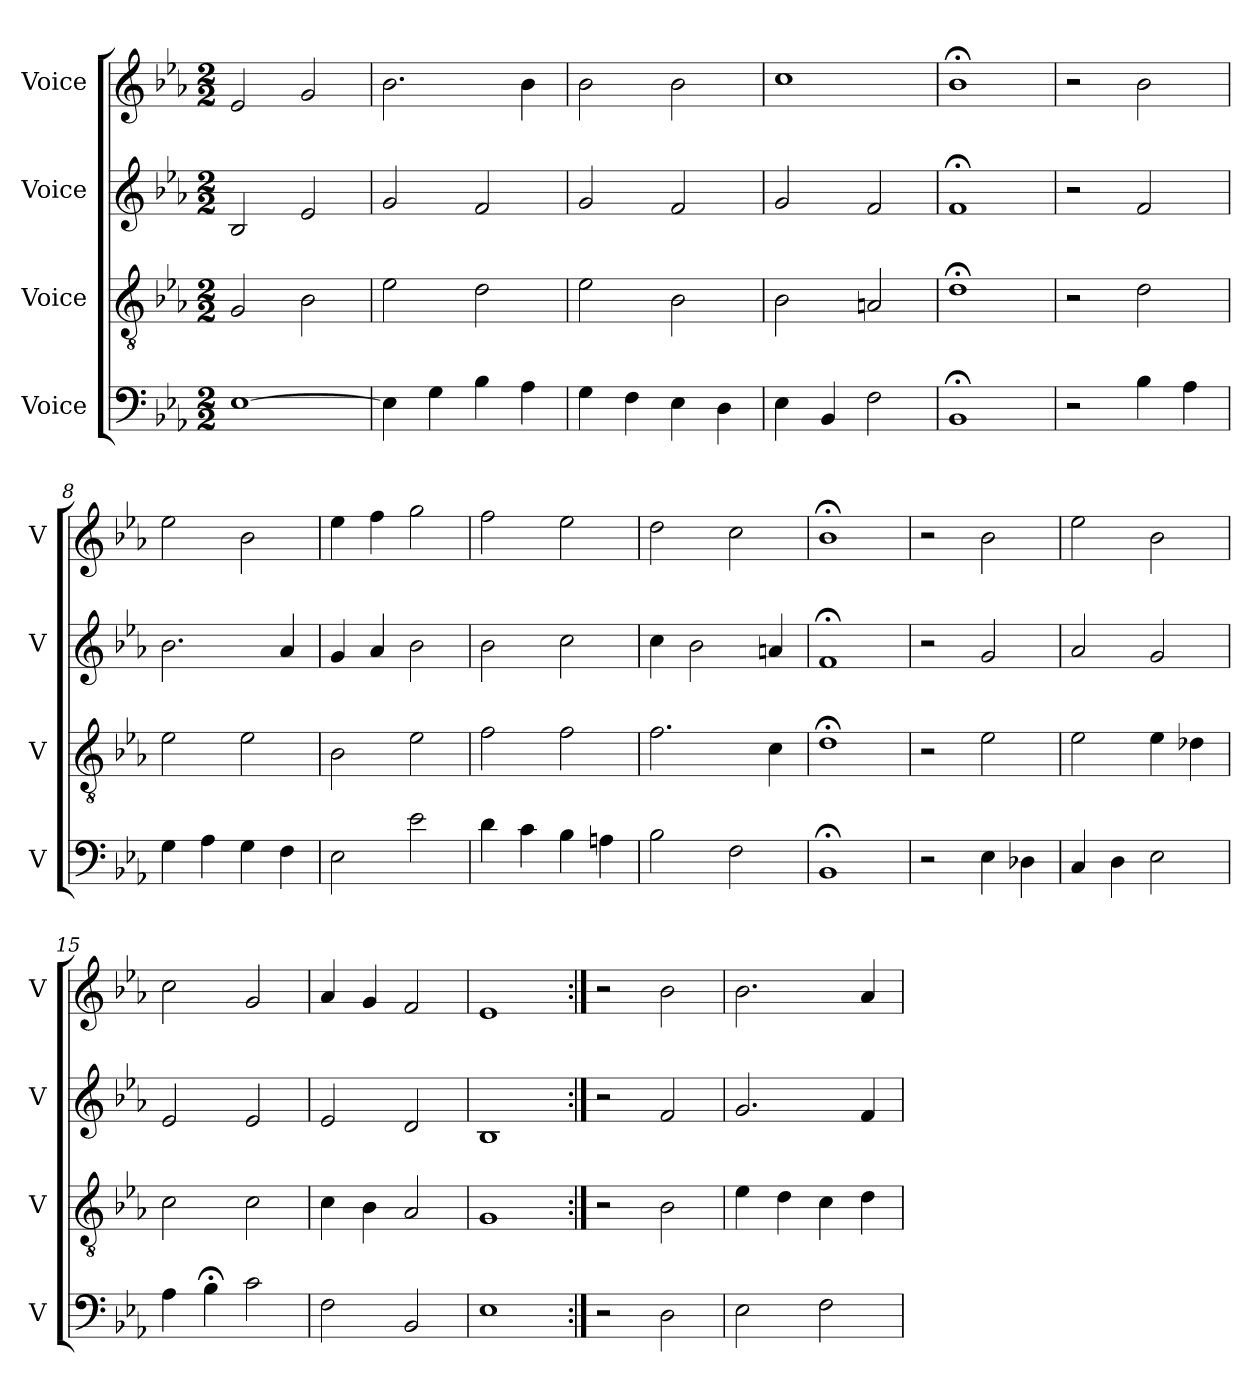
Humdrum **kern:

**kern	**kern	**kern	**kern
*part4	*part3	*part2	*part1
*staff4	*staff3	*staff2	*staff1
*I"Voice	*I"Voice	*I"Voice	*I"Voice
*I'V	*I'V	*I'V	*I'V
*clefF4	*clefGv2	*clefG2	*clefG2
*k[b-e-a-]	*k[b-e-a-]	*k[b-e-a-]	*k[b-e-a-]
*M2/2	*M2/2	*M2/2	*M2/2
=	=	=	=
[1E-	2G	2B-	2e-
.	2B-	2e-	2g
=3	=3	=3	=3
4E-]	2e-	2g	2.b-
4G	.	.	.
4B-	2d	2f	.
4A-	.	.	4b-
=4	=4	=4	=4
4G	2e-	2g	2b-
4F	.	.	.
4E-	2B-	2f	2b-
4D	.	.	.
=5	=5	=5	=5
4E-	2B-	2g	1cc
4BB-	.	.	.
2F	2An	2f	.
=6	=6	=6	=6
1BB-;<	1d;<	1f;<	1b-;<
=7	=7	=7	=7
2r	2r	2r	2r
4B-	2d	2f	2b-
4A-	.	.	.
=8	=8	=8	=8
4G	2e-	2.b-	2ee-
4A-	.	.	.
4G	2e-	.	2b-
4F	.	4a-	.
=9	=9	=9	=9
2E-	2B-	4g	4ee-
.	.	4a-	4ff
2e-	2e-	2b-	2gg
=10	=10	=10	=10
4d	2f	2b-	2ff
4c	.	.	.
4B-	2f	2cc	2ee-
4An	.	.	.
=11	=11	=11	=11
2B-	2.f	4cc	2dd
.	.	2b-	.
2F	.	.	2cc
.	4c	4an	.
=12	=12	=12	=12
1BB-;<	1d;<	1f;<	1b-;<
=13	=13	=13	=13
2r	2r	2r	2r
4E-	2e-	2g	2b-
4D-X	.	.	.
=14	=14	=14	=14
4C	2e-	2a-	2ee-
4D	.	.	.
2E-	4e-	2g	2b-
.	4d-X	.	.
=15	=15	=15	=15
4A-	2c	2e-	2cc
4B-;<	.	.	.
2c	2c	2e-	2g
=16	=16	=16	=16
2F	4c	2e-	4a-
.	4B-	.	4g
2BB-	2A-	2d	2f
=17	=17	=17	=17
1E-	1G	1B-	1e-
=18:|!	=18:|!	=18:|!	=18:|!
2r	2r	2r	2r
2D	2B-	2f	2b-
=19	=19	=19	=19
2E-	4e-	2.g	2.b-
.	4d	.	.
2F	4c	.	.
.	4d	4f	4a-
=	=	=	=
*-	*-	*-	*-
